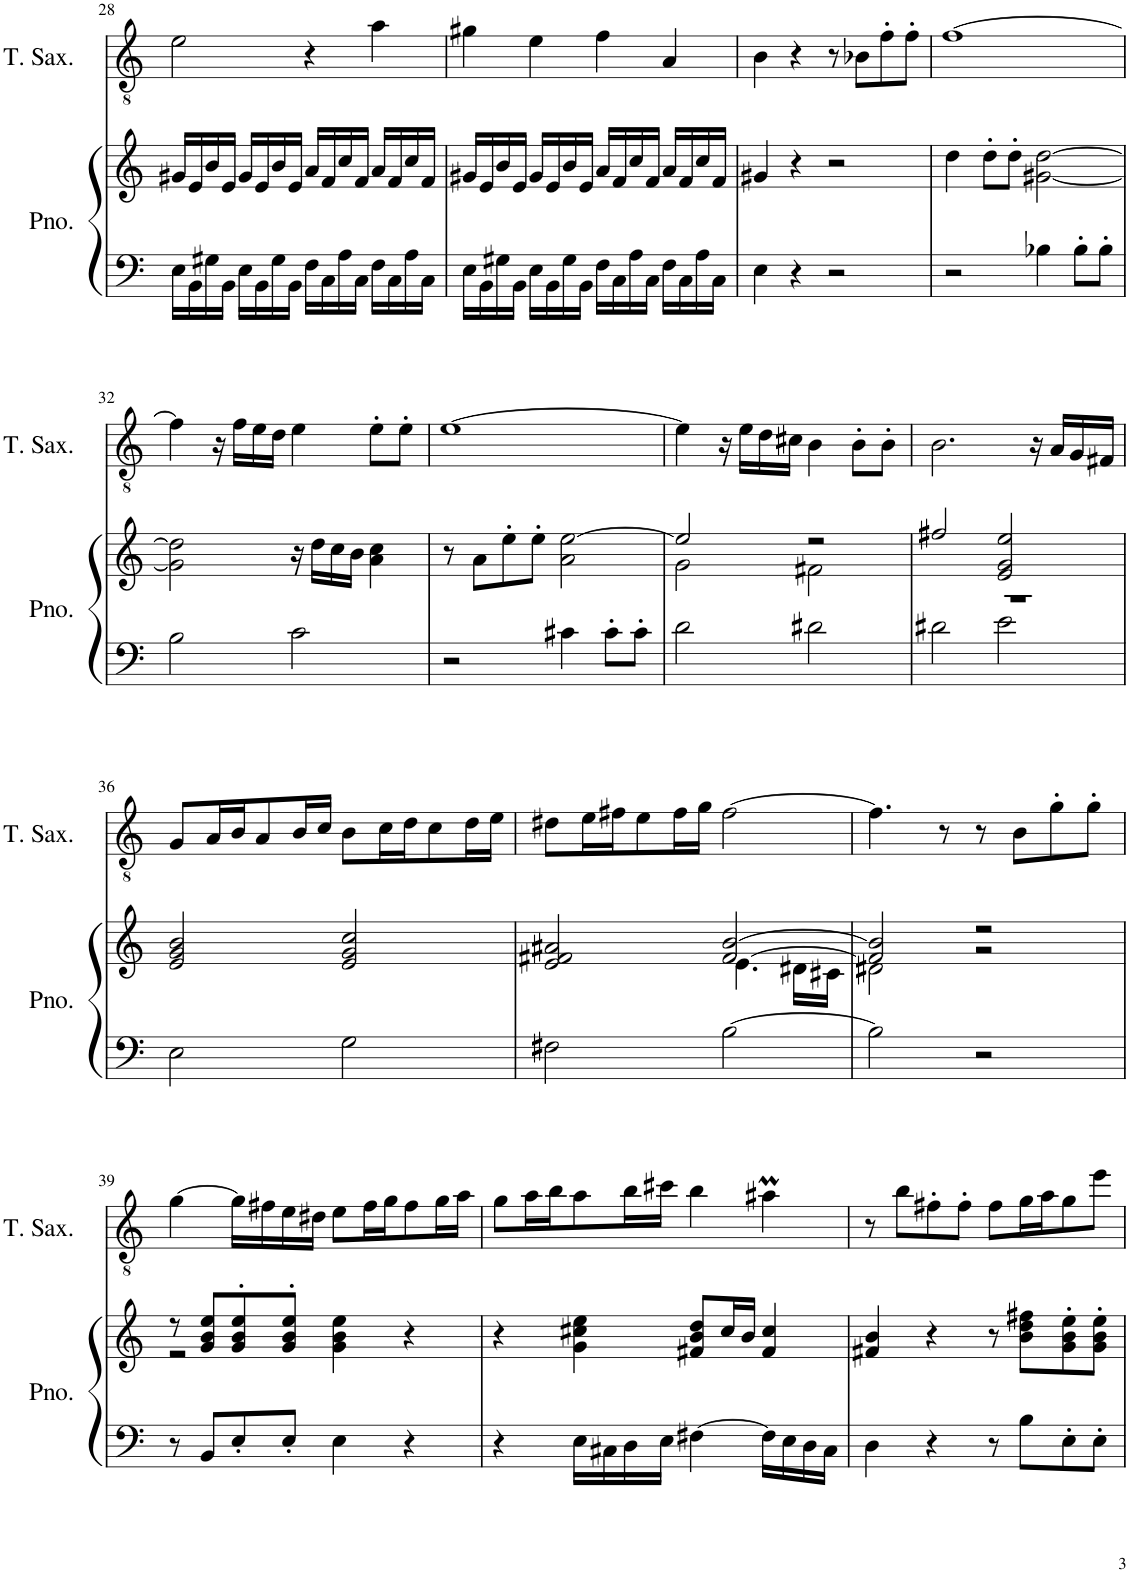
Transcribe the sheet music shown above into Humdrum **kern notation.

**kern	**kern	**kern
*part2	*part2	*part1
*staff3	*staff2	*staff1
*I"Piano	*	*I"Tenor Saxophone
*I'Pno.	*	*I'T. Sax.
!!LO:PB:g=z
*clefF4	*clefG2	*clefGv2
*k[]	*k[]	*k[]
*M2/2	*M2/2	*M2/2
=28	=28	=28
16E\LL	16g#X/LL	2e\
16BB\	16e/	.
16G#X\	16b/	.
16BB\JJ	16e/JJ	.
16E\LL	16g#/LL	.
16BB\	16e/	.
16G#\	16b/	.
16BB\JJ	16e/JJ	.
16F\LL	16a/LL	4r
16C\	16f/	.
16A\	16cc/	.
16C\JJ	16f/JJ	.
16F\LL	16a/LL	4a\
16C\	16f/	.
16A\	16cc/	.
16C\JJ	16f/JJ	.
=29	=29	=29
16E\LL	16g#X/LL	4g#X\
16BB\	16e/	.
16G#X\	16b/	.
16BB\JJ	16e/JJ	.
16E\LL	16g#/LL	4e\
16BB\	16e/	.
16G#\	16b/	.
16BB\JJ	16e/JJ	.
16F\LL	16a/LL	4f\
16C\	16f/	.
16A\	16cc/	.
16C\JJ	16f/JJ	.
16F\LL	16a/LL	4A/
16C\	16f/	.
16A\	16cc/	.
16C\JJ	16f/JJ	.
=30	=30	=30
4E\	4g#X/	4B\
4r	4r	4r
2r	2r	8r
.	.	8B-X\L
.	.	8f'\
.	.	8f'\J
=31	=31	=31
2r	4dd\	[1f
.	8dd'\L	.
.	8dd'\J	.
4B-X\	[2g#X\ [2dd\	.
8B-'\L	.	.
8B-'\J	.	.
!!LO:LB:g=z
=32	=32	=32
2B\	2g#\] 2dd\]	4f\]
.	.	16r
.	.	16f\LL
.	.	16e\
.	.	16d\JJ
2c\	16r	4e\
.	16dd\LL	.
.	16cc\	.
.	16b\JJ	.
.	4a\ 4cc\	8e'\L
.	.	8e'\J
=33	=33	=33
2r	8r	[1e
.	8a\L	.
.	8ee'\	.
.	8ee'\J	.
4c#X\	2a\ [2ee\	.
8c#'\L	.	.
8c#'\J	.	.
=34	=34	=34
*	*^	*
2d\	2ee/]	2g\	4e\]
.	.	.	16r
.	.	.	16e\LL
.	.	.	16d\
.	.	.	16c#X\JJ
2d#X\	2r	2f#X\	4B\
.	.	.	8B'\L
.	.	.	8B'\J
=35	=35	=35	=35
2d#X\	2ff#X/	1r	2.B\
2e\	2e/ 2g/ 2ee/	.	.
.	.	.	16r
.	.	.	16A/LL
.	.	.	16G/
.	.	.	16F#X/JJ
*	*v	*v	*
!!LO:LB:g=z
=36	=36	=36
2E\	2e/ 2g/ 2b/	8G/L
.	.	16A/L
.	.	16B/J
.	.	8A/
.	.	16B/L
.	.	16c/JJ
2G\	2e/ 2g/ 2cc/	8B\L
.	.	16c\L
.	.	16d\J
.	.	8c\
.	.	16d\L
.	.	16e\JJ
=37	=37	=37
*	*^	*
2F#X\	2e/ 2f#X/ 2a#X/	2ryy	8d#X\L
.	.	.	16e\L
.	.	.	16f#X\J
.	.	.	8e\
.	.	.	16f#\L
.	.	.	16g\JJ
[2B\	[2f#/ [2b/	4.e\	[2f#\
.	.	16d#X\LL	.
.	.	16c#X\JJ	.
=38	=38	=38	=38
2B\]	2f#/] 2b/]	2d#X\	4.f#\]
.	.	.	8r
2r	2r	2r	8r
.	.	.	8B\L
.	.	.	8g'\
.	.	.	8g'\J
!!LO:LB:g=z
=39	=39	=39	=39
8r	8r	2r	[4g\
8BB/L	8g/ 8b/ 8ee/L	.	.
8E'/	8g/' 8b/' 8ee/'	.	16g\LL]
.	.	.	16f#X\
8E'/J	8g/' 8b/' 8ee/'J	.	16e\
.	.	.	16d#X\JJ
4E\	4g\ 4b\ 4ee\	2ryy	8e\L
.	.	.	16f#\L
.	.	.	16g\J
4r	4r	.	8f#\
.	.	.	16g\L
.	.	.	16a\JJ
*	*v	*v	*
=40	=40	=40
4r	4r	8g\L
.	.	16a\L
.	.	16b\J
16E\LL	4g\ 4cc#X\ 4ee\	8a\
16C#X\	.	.
16D\	.	16b\L
16E\JJ	.	16cc#X\JJ
[4F#X\	8f#X/ 8b/ 8dd/L	4b\
.	16cc#/L	.
.	16b/JJ	.
16F#\LL]	4f#/ 4cc#/	4a#Xm\
16E\	.	.
16D\	.	.
16C#\JJ	.	.
=41	=41	=41
4D\	4f#X/ 4b/	8r
.	.	8b\L
4r	4r	8f#X'\
.	.	8f#'\J
8r	8r	8f#\L
8B\L	8b\ 8dd\ 8ff#X\L	16g\L
.	.	16a\J
8E'\	8g\' 8b\' 8ee\'	8g\
8E'\J	8g\' 8b\' 8ee\'J	8ee\J
=	=	=
*-	*-	*-
